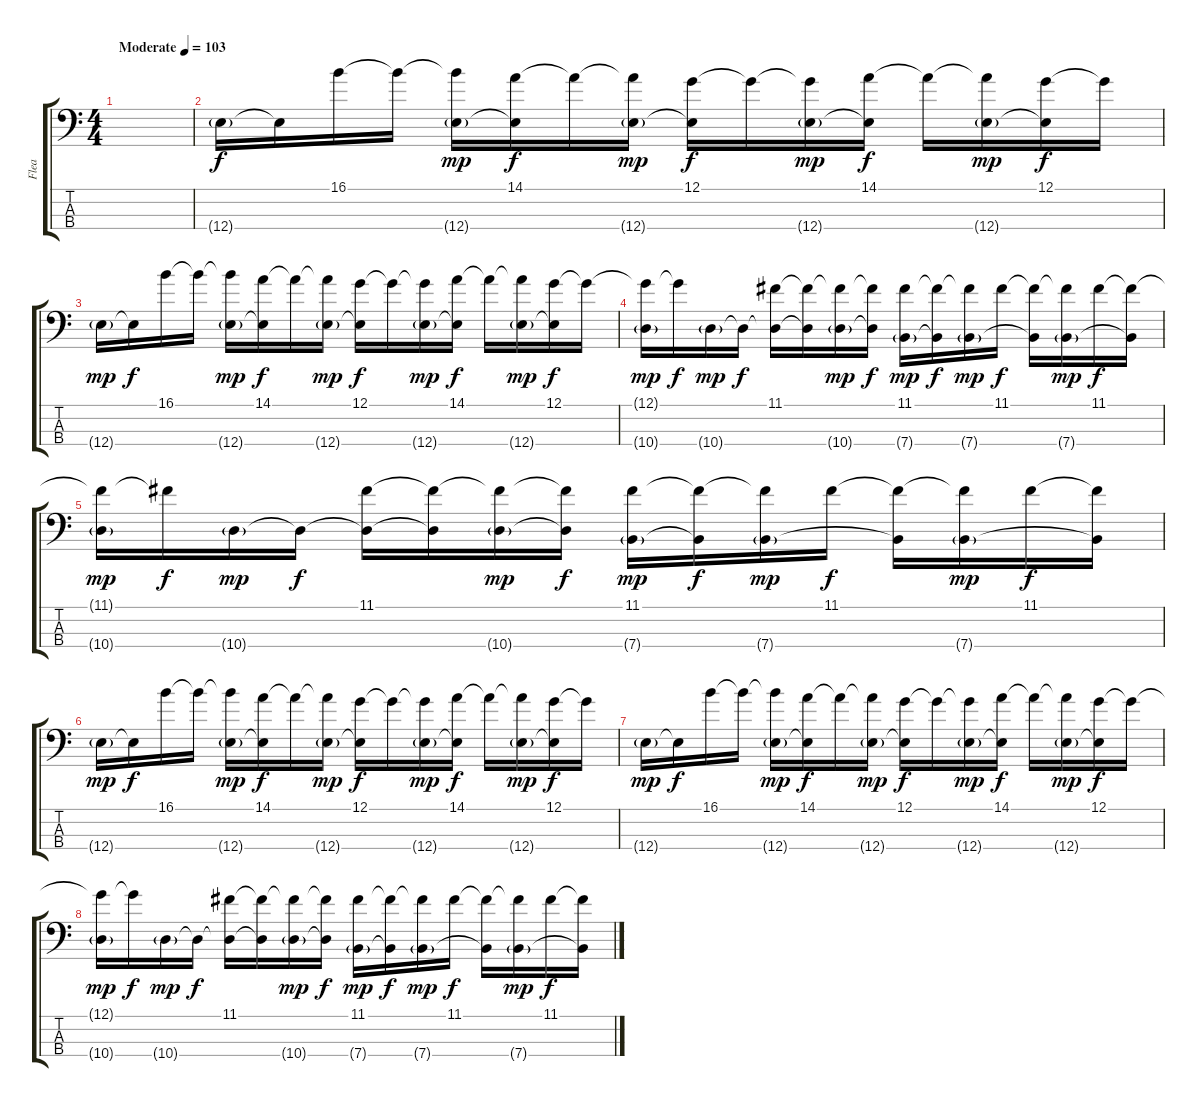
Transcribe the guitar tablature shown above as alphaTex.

\track ("Flea" "Flea") {instrument electricbassfinger}
\staff {score tabs}
\tuning (G2 D2 A1 E1) {hide}
\ts (4 4)
\tempo (103 "Moderate")
\clef f4
\ks c
|
12.4{g}.16 12.4{t}.16{dy f} 16.1.16 16.1{t}.16 (16.1{t} 12.4{g}).16{dy mp} (14.1 12.4{t}).16{dy f} 14.1{t}.16 (14.1{t} 12.4{g}).16{dy mp} (12.1 12.4{t}).16{dy f} 12.1{t}.16 (12.1{t} 12.4{g}).16{dy mp} (14.1 12.4{t}).16{dy f} 14.1{t}.16 (14.1{t} 12.4{g}).16{dy mp} (12.1 12.4{t}).16{dy f} 12.1{t}.16 |
12.4{g}.16{dy mp} 12.4{t}.16{dy f} 16.1.16 16.1{t}.16 (16.1{t} 12.4{g}).16{dy mp} (14.1 12.4{t}).16{dy f} 14.1{t}.16 (14.1{t} 12.4{g}).16{dy mp} (12.1 12.4{t}).16{dy f} 12.1{t}.16 (12.1{t} 12.4{g}).16{dy mp} (14.1 12.4{t}).16{dy f} 14.1{t}.16 (14.1{t} 12.4{g}).16{dy mp} (12.1 12.4{t}).16{dy f} 12.1{t}.16 |
(12.1{t} 10.4{g}).16{dy mp} 12.1{t}.16{dy f} 10.4{g}.16{dy mp} 10.4{t}.16{dy f} (11.1 10.4{t}).16 (11.1{t} 10.4{t}).16 (11.1{t} 10.4{g}).16{dy mp} (11.1{t} 10.4{t}).16{dy f} (11.1 7.4{g}).16{dy mp} (11.1{t} 7.4{t}).16{dy f} (11.1{t} 7.4{g}).16{dy mp} 11.1.16{dy f} (11.1{t} 7.4{t}).16 (11.1{t} 7.4{g}).16{dy mp} 11.1.16{dy f} (11.1{t} 7.4{t}).16 |
(11.1{t} 10.4{g}).16{dy mp} 11.1{t}.16{dy f} 10.4{g}.16{dy mp} 10.4{t}.16{dy f} (11.1 10.4{t}).16 (11.1{t} 10.4{t}).16 (11.1{t} 10.4{g}).16{dy mp} (11.1{t} 10.4{t}).16{dy f} (11.1 7.4{g}).16{dy mp} (11.1{t} 7.4{t}).16{dy f} (11.1{t} 7.4{g}).16{dy mp} 11.1.16{dy f} (11.1{t} 7.4{t}).16 (11.1{t} 7.4{g}).16{dy mp} 11.1.16{dy f} (11.1{t} 7.4{t}).16 |
12.4{g}.16{dy mp} 12.4{t}.16{dy f} 16.1.16 16.1{t}.16 (16.1{t} 12.4{g}).16{dy mp} (14.1 12.4{t}).16{dy f} 14.1{t}.16 (14.1{t} 12.4{g}).16{dy mp} (12.1 12.4{t}).16{dy f} 12.1{t}.16 (12.1{t} 12.4{g}).16{dy mp} (14.1 12.4{t}).16{dy f} 14.1{t}.16 (14.1{t} 12.4{g}).16{dy mp} (12.1 12.4{t}).16{dy f} 12.1{t}.16 |
12.4{g}.16{dy mp} 12.4{t}.16{dy f} 16.1.16 16.1{t}.16 (16.1{t} 12.4{g}).16{dy mp} (14.1 12.4{t}).16{dy f} 14.1{t}.16 (14.1{t} 12.4{g}).16{dy mp} (12.1 12.4{t}).16{dy f} 12.1{t}.16 (12.1{t} 12.4{g}).16{dy mp} (14.1 12.4{t}).16{dy f} 14.1{t}.16 (14.1{t} 12.4{g}).16{dy mp} (12.1 12.4{t}).16{dy f} 12.1{t}.16 |
(12.1{t} 10.4{g}).16{dy mp} 12.1{t}.16{dy f} 10.4{g}.16{dy mp} 10.4{t}.16{dy f} (11.1 10.4{t}).16 (11.1{t} 10.4{t}).16 (11.1{t} 10.4{g}).16{dy mp} (11.1{t} 10.4{t}).16{dy f} (11.1 7.4{g}).16{dy mp} (11.1{t} 7.4{t}).16{dy f} (11.1{t} 7.4{g}).16{dy mp} 11.1.16{dy f} (11.1{t} 7.4{t}).16 (11.1{t} 7.4{g}).16{dy mp} 11.1.16{dy f} (11.1{t} 7.4{t}).16
